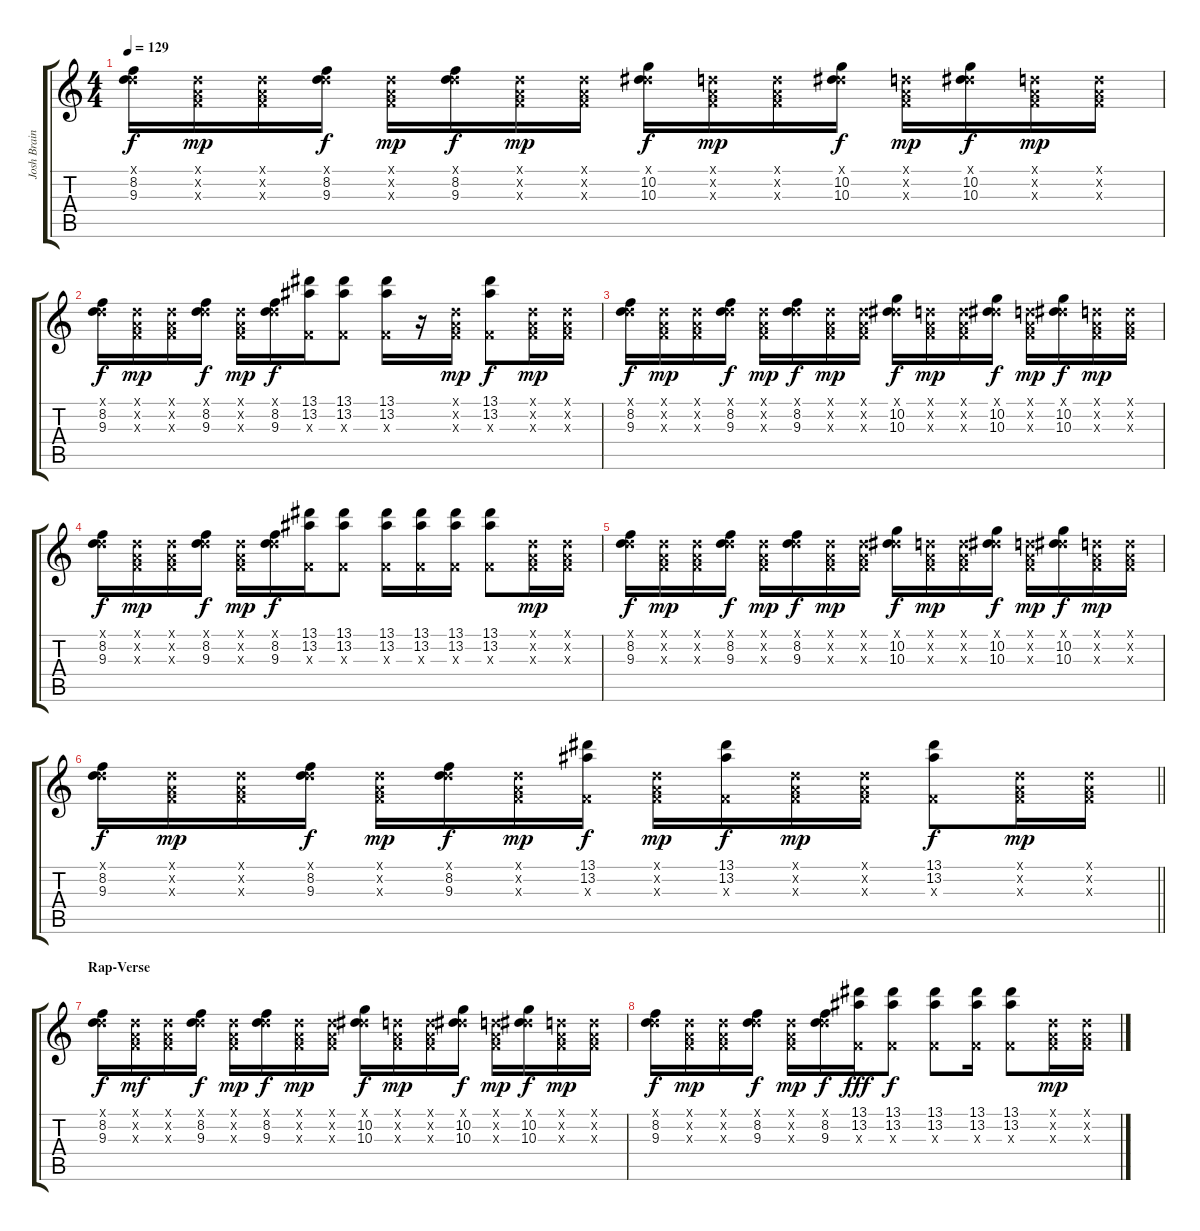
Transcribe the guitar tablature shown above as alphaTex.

\track ("Josh Brainard" "Josh Brain") {instrument distortionguitar}
\staff {score tabs}
\tuning (D4 A3 F3 C3 G2 C2) {hide}
\ts (4 4)
\tempo 129
\clef g2
\ks c
(0.1{x} 8.2 9.3).16{dy f} (0.1{x} 0.2{x} 0.3{x}).16{dy mp} (0.1{x} 0.2{x} 0.3{x}).16 (0.1{x} 8.2 9.3).16{dy f} (0.1{x} 0.2{x} 0.3{x}).16{dy mp} (0.1{x} 8.2 9.3).16{dy f} (0.1{x} 0.2{x} 0.3{x}).16{dy mp} (0.1{x} 0.2{x} 0.3{x}).16 (0.1{x} 10.2 10.3).16{dy f} (0.1{x} 0.2{x} 0.3{x}).16{dy mp} (0.1{x} 0.2{x} 0.3{x}).16 (0.1{x} 10.2 10.3).16{dy f} (0.1{x} 0.2{x} 0.3{x}).16{dy mp} (0.1{x} 10.2 10.3).16{dy f} (0.1{x} 0.2{x} 0.3{x}).16{dy mp} (0.1{x} 0.2{x} 0.3{x}).16 |
(0.1{x} 8.2 9.3).16{dy f} (0.1{x} 0.2{x} 0.3{x}).16{dy mp} (0.1{x} 0.2{x} 0.3{x}).16 (0.1{x} 8.2 9.3).16{dy f} (0.1{x} 0.2{x} 0.3{x}).16{dy mp} (0.1{x} 8.2 9.3).16{dy f} (13.1 13.2 0.3{x}).16 (13.1 13.2 0.3{x}).8 (13.1 13.2 0.3{x}).16 r.16 (0.1{x} 0.2{x} 0.3{x}).16{dy mp} (13.1 13.2 0.3{x}).8{dy f} (0.1{x} 0.2{x} 0.3{x}).16{dy mp} (0.1{x} 0.2{x} 0.3{x}).16 |
(0.1{x} 8.2 9.3).16{dy f} (0.1{x} 0.2{x} 0.3{x}).16{dy mp} (0.1{x} 0.2{x} 0.3{x}).16 (0.1{x} 8.2 9.3).16{dy f} (0.1{x} 0.2{x} 0.3{x}).16{dy mp} (0.1{x} 8.2 9.3).16{dy f} (0.1{x} 0.2{x} 0.3{x}).16{dy mp} (0.1{x} 0.2{x} 0.3{x}).16 (0.1{x} 10.2 10.3).16{dy f} (0.1{x} 0.2{x} 0.3{x}).16{dy mp} (0.1{x} 0.2{x} 0.3{x}).16 (0.1{x} 10.2 10.3).16{dy f} (0.1{x} 0.2{x} 0.3{x}).16{dy mp} (0.1{x} 10.2 10.3).16{dy f} (0.1{x} 0.2{x} 0.3{x}).16{dy mp} (0.1{x} 0.2{x} 0.3{x}).16 |
(0.1{x} 8.2 9.3).16{dy f} (0.1{x} 0.2{x} 0.3{x}).16{dy mp} (0.1{x} 0.2{x} 0.3{x}).16 (0.1{x} 8.2 9.3).16{dy f} (0.1{x} 0.2{x} 0.3{x}).16{dy mp} (0.1{x} 8.2 9.3).16{dy f} (13.1 13.2 0.3{x}).16 (13.1 13.2 0.3{x}).8 (13.1 13.2 0.3{x}).16 (13.1 13.2 0.3{x}).16 (13.1 13.2 0.3{x}).16 (13.1 13.2 0.3{x}).8 (0.1{x} 0.2{x} 0.3{x}).16{dy mp} (0.1{x} 0.2{x} 0.3{x}).16 |
(0.1{x} 8.2 9.3).16{dy f} (0.1{x} 0.2{x} 0.3{x}).16{dy mp} (0.1{x} 0.2{x} 0.3{x}).16 (0.1{x} 8.2 9.3).16{dy f} (0.1{x} 0.2{x} 0.3{x}).16{dy mp} (0.1{x} 8.2 9.3).16{dy f} (0.1{x} 0.2{x} 0.3{x}).16{dy mp} (0.1{x} 0.2{x} 0.3{x}).16 (0.1{x} 10.2 10.3).16{dy f} (0.1{x} 0.2{x} 0.3{x}).16{dy mp} (0.1{x} 0.2{x} 0.3{x}).16 (0.1{x} 10.2 10.3).16{dy f} (0.1{x} 0.2{x} 0.3{x}).16{dy mp} (0.1{x} 10.2 10.3).16{dy f} (0.1{x} 0.2{x} 0.3{x}).16{dy mp} (0.1{x} 0.2{x} 0.3{x}).16 |
\barLineRight lightlight
(0.1{x} 8.2 9.3).16{dy f} (0.1{x} 0.2{x} 0.3{x}).16{dy mp} (0.1{x} 0.2{x} 0.3{x}).16 (0.1{x} 8.2 9.3).16{dy f} (0.1{x} 0.2{x} 0.3{x}).16{dy mp} (0.1{x} 8.2 9.3).16{dy f} (0.1{x} 0.2{x} 0.3{x}).16{dy mp} (13.1 13.2 0.3{x}).16{dy f} (0.1{x} 0.2{x} 0.3{x}).16{dy mp} (13.1 13.2 0.3{x}).16{dy f} (0.1{x} 0.2{x} 0.3{x}).16{dy mp} (0.1{x} 0.2{x} 0.3{x}).16 (13.1 13.2 0.3{x}).8{dy f} (0.1{x} 0.2{x} 0.3{x}).16{dy mp} (0.1{x} 0.2{x} 0.3{x}).16 |
\section ("" "Rap-Verse")
(0.1{x} 8.2 9.3).16{dy f} (0.1{x} 0.2{x} 0.3{x}).16{dy mf} (0.1{x} 0.2{x} 0.3{x}).16 (0.1{x} 8.2 9.3).16{dy f} (0.1{x} 0.2{x} 0.3{x}).16{dy mp} (0.1{x} 8.2 9.3).16{dy f} (0.1{x} 0.2{x} 0.3{x}).16{dy mp} (0.1{x} 0.2{x} 0.3{x}).16 (0.1{x} 10.2 10.3).16{dy f} (0.1{x} 0.2{x} 0.3{x}).16{dy mp} (0.1{x} 0.2{x} 0.3{x}).16 (0.1{x} 10.2 10.3).16{dy f} (0.1{x} 0.2{x} 0.3{x}).16{dy mp} (0.1{x} 10.2 10.3).16{dy f} (0.1{x} 0.2{x} 0.3{x}).16{dy mp} (0.1{x} 0.2{x} 0.3{x}).16 |
(0.1{x} 8.2 9.3).16{dy f} (0.1{x} 0.2{x} 0.3{x}).16{dy mp} (0.1{x} 0.2{x} 0.3{x}).16 (0.1{x} 8.2 9.3).16{dy f} (0.1{x} 0.2{x} 0.3{x}).16{dy mp} (0.1{x} 8.2 9.3).16{dy f} (13.1 13.2 0.3{x}).16{dy fff} (13.1 13.2 0.3{x}).8{dy f} (13.1 13.2 0.3{x}).8 (13.1 13.2 0.3{x}).16 (13.1 13.2 0.3{x}).8 (0.1{x} 0.2{x} 0.3{x}).16{dy mp} (0.1{x} 0.2{x} 0.3{x}).16
